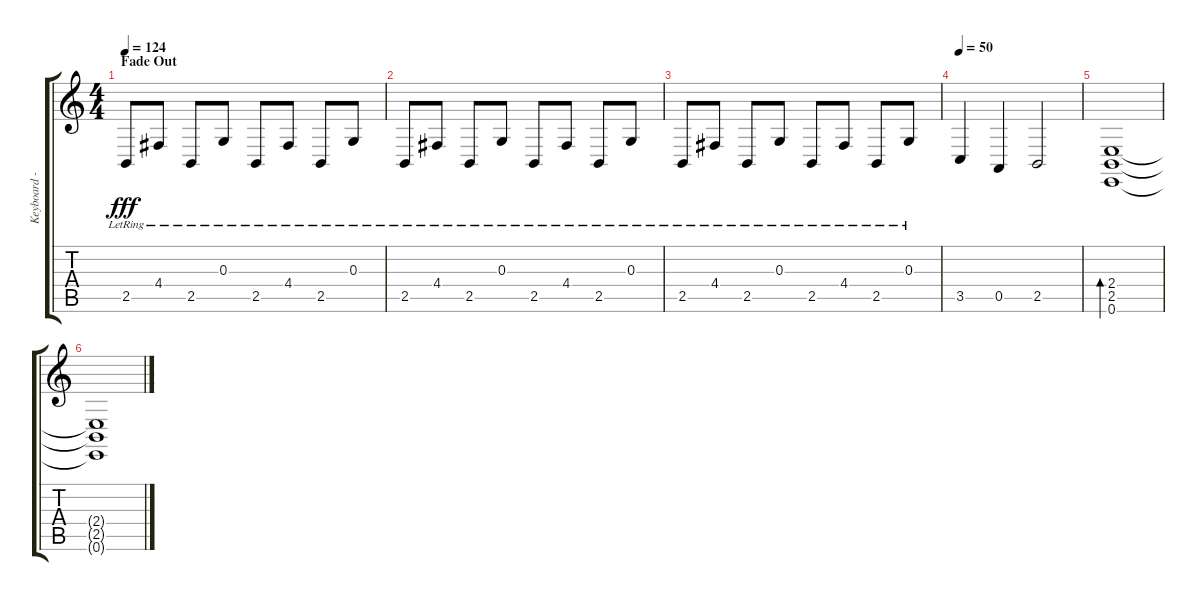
\track ("Keyboard - Orch. Harp (Ctulhu)" "Keyboard -") {instrument orchestralharp}
\staff {score tabs}
\tuning (E4 B3 G3 D3 A2 E2) {hide}
\ts (4 4)
\section ("" "Fade Out")
\tempo 124
\clef g2
\ks c
2.5{lr}.8{dy fff} 4.4{lr}.8 2.5{lr}.8 0.3{lr}.8 2.5{lr}.8 4.4{lr}.8 2.5{lr}.8 0.3{lr}.8 |
2.5{lr}.8 4.4{lr}.8 2.5{lr}.8 0.3{lr}.8 2.5{lr}.8 4.4{lr}.8 2.5{lr}.8 0.3{lr}.8 |
2.5{lr}.8 4.4{lr}.8 2.5{lr}.8 0.3{lr}.8 2.5{lr}.8 4.4{lr}.8 2.5{lr}.8 0.3{lr}.8 |
\tempo 50
3.5.4 0.5.4 2.5.2 |
(2.4 2.5 0.6).1{bd 240} |
(2.4{t} 2.5{t} 0.6{t}).1
